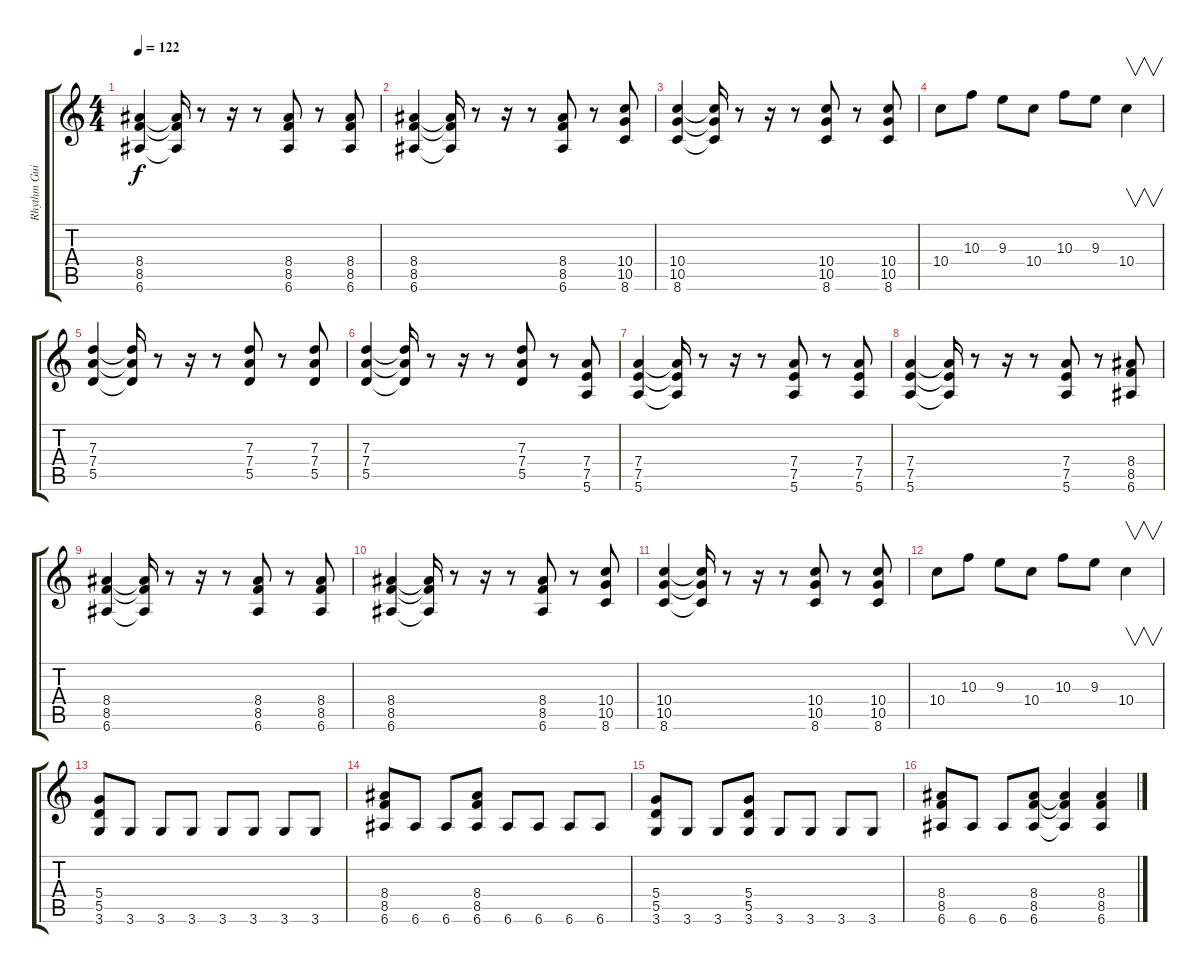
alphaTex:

\track ("Rhythm Guitar" "Rhythm Gui") {instrument distortionguitar}
\staff {score tabs}
\tuning (E4 B3 G3 D3 A2 E2) {hide}
\ts (4 4)
\tempo 122
\clef g2
\ks c
(8.4 8.5 6.6).4{dy f} (8.4{t} 8.5{t} 6.6{t}).16 r.8 r.16 r.8 (8.4 8.5 6.6).8 r.8 (8.4 8.5 6.6).8 |
(8.4 8.5 6.6).4 (8.4{t} 8.5{t} 6.6{t}).16 r.8 r.16 r.8 (8.4 8.5 6.6).8 r.8 (10.4 10.5 8.6).8 |
(10.4 10.5 8.6).4 (10.4{t} 10.5{t} 8.6{t}).16 r.8 r.16 r.8 (10.4 10.5 8.6).8 r.8 (10.4 10.5 8.6).8 |
10.4.8 10.3.8 9.3.8 10.4.8 10.3.8 9.3.8 10.4.4{v} |
(7.3 7.4 5.5).4 (7.3{t} 7.4{t} 5.5{t}).16 r.8 r.16 r.8 (7.3 7.4 5.5).8 r.8 (7.3 7.4 5.5).8 |
(7.3 7.4 5.5).4 (7.3{t} 7.4{t} 5.5{t}).16 r.8 r.16 r.8 (7.3 7.4 5.5).8 r.8 (7.4 7.5 5.6).8 |
(7.4 7.5 5.6).4 (7.4{t} 7.5{t} 5.6{t}).16 r.8 r.16 r.8 (7.4 7.5 5.6).8 r.8 (7.4 7.5 5.6).8 |
(7.4 7.5 5.6).4 (7.4{t} 7.5{t} 5.6{t}).16 r.8 r.16 r.8 (7.4 7.5 5.6).8 r.8 (8.4 8.5 6.6).8 |
(8.4 8.5 6.6).4 (8.4{t} 8.5{t} 6.6{t}).16 r.8 r.16 r.8 (8.4 8.5 6.6).8 r.8 (8.4 8.5 6.6).8 |
(8.4 8.5 6.6).4 (8.4{t} 8.5{t} 6.6{t}).16 r.8 r.16 r.8 (8.4 8.5 6.6).8 r.8 (10.4 10.5 8.6).8 |
(10.4 10.5 8.6).4 (10.4{t} 10.5{t} 8.6{t}).16 r.8 r.16 r.8 (10.4 10.5 8.6).8 r.8 (10.4 10.5 8.6).8 |
10.4.8 10.3.8 9.3.8 10.4.8 10.3.8 9.3.8 10.4.4{v} |
(5.4 5.5 3.6).8 3.6.8 3.6.8 3.6.8 3.6.8 3.6.8 3.6.8 3.6.8 |
(8.4 8.5 6.6).8 6.6.8 6.6.8 (8.4 8.5 6.6).8 6.6.8 6.6.8 6.6.8 6.6.8 |
(5.4 5.5 3.6).8 3.6.8 3.6.8 (5.4 5.5 3.6).8 3.6.8 3.6.8 3.6.8 3.6.8 |
(8.4 8.5 6.6).8 6.6.8 6.6.8 (8.4 8.5 6.6).8 (8.4{t} 8.5{t} 6.6{t}).4 (8.4 8.5 6.6).4
